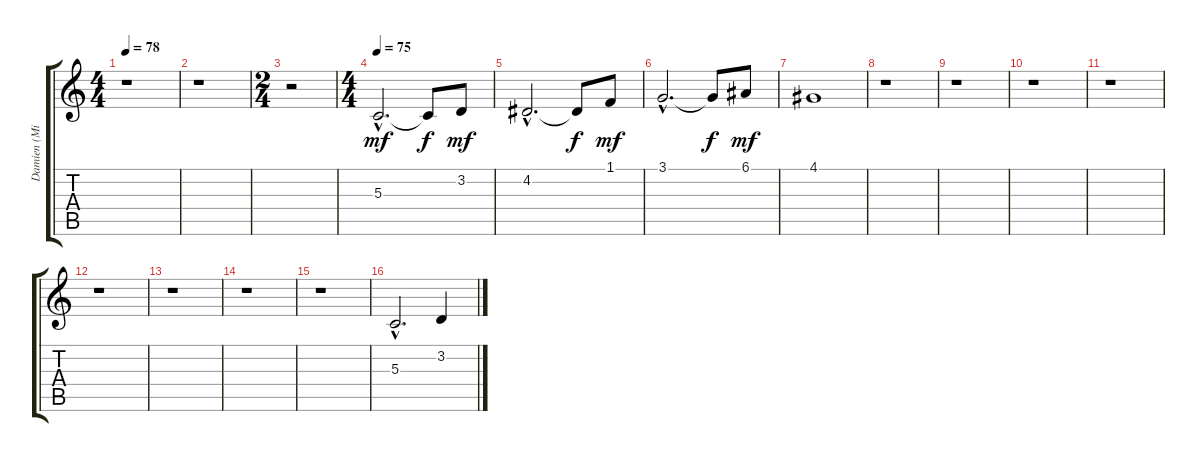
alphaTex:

\track ("Damien (MidKeyb)" "Damien (Mi") {instrument viola}
\staff {score tabs}
\tuning (E4 B3 G3 D3 A2 D2) {hide}
\ts (4 4)
\tempo 78
\clef g2
\ks c
r.1{dy f} |
r.1 |
\ts (2 4)
r.2 |
\ts (4 4)
\tempo 75
5.3{hac}.2{d dy mf balance 10 instrument pad7halo} 5.3{t}.8{dy f} 3.2.8{dy mf} |
4.2{hac}.2{d} 4.2{t}.8{dy f} 1.1.8{dy mf} |
3.1{hac}.2{d} 3.1{t}.8{dy f} 6.1.8{dy mf} |
4.1.1 |
r.1 |
r.1 |
r.1 |
r.1 |
r.1 |
r.1 |
r.1 |
r.1 |
5.3{hac}.2{d} 3.2.4
